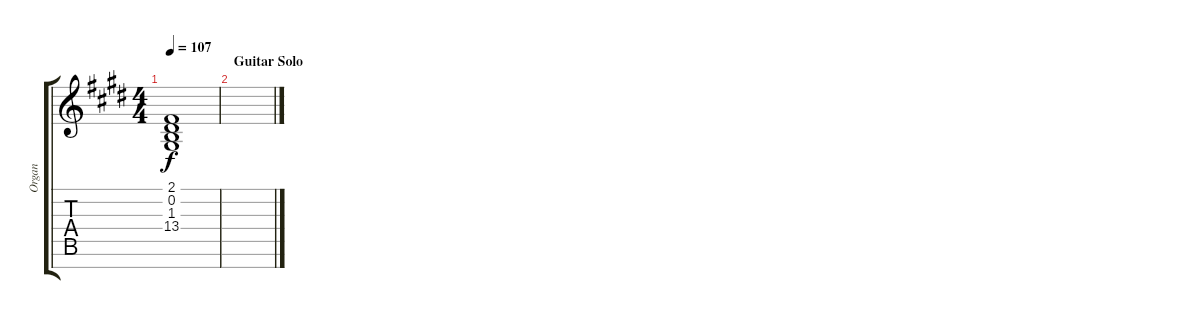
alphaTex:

\track ("Organ" "Organ") {instrument drawbarorgan}
\staff {score tabs}
\tuning (E4 B3 G3 D3 A2 E2 B1) {hide}
\ts (4 4)
\tempo 107
\clef g2
\ks c#minor
(2.1 0.2 1.3 13.4).1{dy f} |
\section ("" "Guitar Solo")
